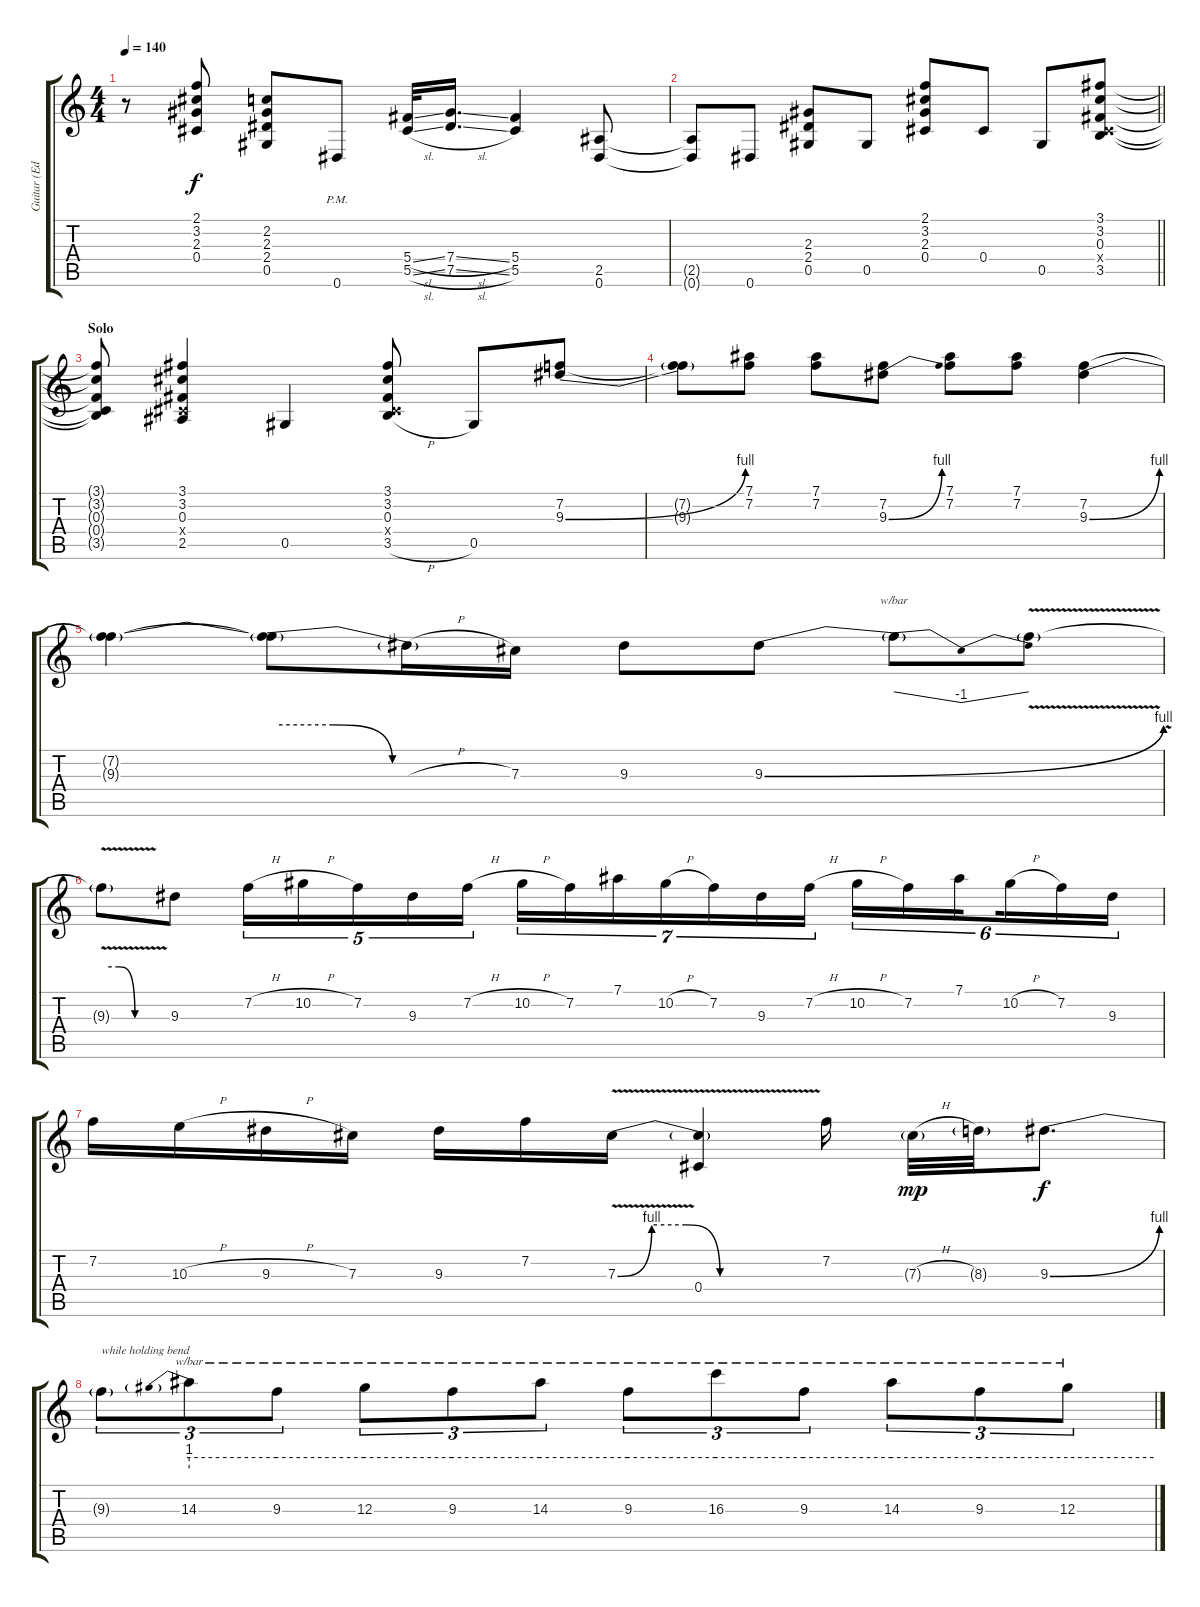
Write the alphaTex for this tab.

\track ("Guitar (Eddie Van Halen)" "Guitar (Ed") {instrument distortionguitar}
\staff {score tabs}
\tuning (Eb4 Bb3 Gb3 Db3 Ab2 Eb2) {hide}
\ts (4 4)
\tempo 140
\clef g2
\ks c
r.8{dy f} (2.1 3.2 2.3 0.4).8 (2.2 2.3 2.4 0.5).8 0.6{pm}.8 (5.4{sl} 5.5{sl}).32 (7.4{sl} 7.5{sl}).16{d} (5.4 5.5).4 (2.5 0.6).8 |
\barLineRight lightlight
(2.5{t} 0.6{t}).8 0.6.8 (2.3 2.4 0.5).8 0.5.8 (2.1 3.2 2.3 0.4).8 0.4.8 0.5.8 (3.1 3.2 0.3 0.4{x} 3.5).8 |
\section ("" "Solo")
(3.1{t} 3.2{t} 0.3{t} 0.4{t} 3.5{t}).8 (3.1 3.2 0.3 0.4{x} 2.5).4 0.5.4 (3.1 3.2 0.3 0.4{x} 3.5{h}).8 0.5.8 (7.2 9.3{be (bend 0 0 60 4)}).8 |
(7.2{t} 9.3{t}).8 (7.1 7.2).8 (7.1 7.2).8 (7.2 9.3{be (bend 0 0 60 4)}).8 (7.1 7.2).8 (7.1 7.2).8 (7.2 9.3{be (bend 0 0 60 4)}).4 |
(7.2{t} 9.3{t}).4 (7.2{t} 9.3{be (custom 0 4 15 4 30 0 60 0) t}).8 9.3{h t}.16 7.3.16 9.3.8 9.3{be (bend 0 0 60 4)}.8 9.3{t}.8{tbe (dip default 0 0 30 -4 60 0)} 9.3{v t}.8 |
9.3{be (custom 0 4 15 4 30 0 60 0) t}.8 9.3.8 7.2{h}.16{tu (5 4)} 10.2{h}.16{tu (5 4)} 7.2.16{tu (5 4)} 9.3.16{tu (5 4)} 7.2{h}.16{tu (5 4)} 10.2{h}.16{tu (7 4)} 7.2.16{tu (7 4)} 7.1.16{tu (7 4)} 10.2{h}.16{tu (7 4)} 7.2.16{tu (7 4)} 9.3.16{tu (7 4)} 7.2{h}.16{tu (7 4)} 10.2{h}.16{tu (6 4)} 7.2.16{tu (6 4)} 7.1.16{tu (6 4) beam splitsecondary} 10.2{h}.16{tu (6 4)} 7.2.16{tu (6 4)} 9.3.16{tu (6 4)} |
7.2.16 10.3{h}.16 9.3{h}.16 7.3.16 9.3.16 7.2.16 7.3{be (custom 0 0 10 4 20 4 30 0 60 0) v}.16 (7.3{t} 0.4).4 7.2.16 7.3{h g}.32{dy mp} 8.3{g}.32 9.3{be (bend 0 0 60 4)}.8{d dy f} |
9.3{t}.8{tu (3 2) txt "while holding bend"} 14.3.8{tu (3 2) tbe (predive default 0 4 60 4)} 9.3.8{tu (3 2) tbe (hold default 0 4 60 4)} 12.3.8{tu (3 2) tbe (hold default 0 4 60 4)} 9.3.8{tu (3 2) tbe (hold default 0 4 60 4)} 14.3.8{tu (3 2) tbe (hold default 0 4 60 4)} 9.3.8{tu (3 2) tbe (hold default 0 4 60 4)} 16.3.8{tu (3 2) tbe (hold default 0 4 60 4)} 9.3.8{tu (3 2) tbe (hold default 0 4 60 4)} 14.3.8{tu (3 2) tbe (hold default 0 4 60 4)} 9.3.8{tu (3 2) tbe (hold default 0 4 60 4)} 12.3.8{tu (3 2) tbe (hold default 0 4 60 4)}
